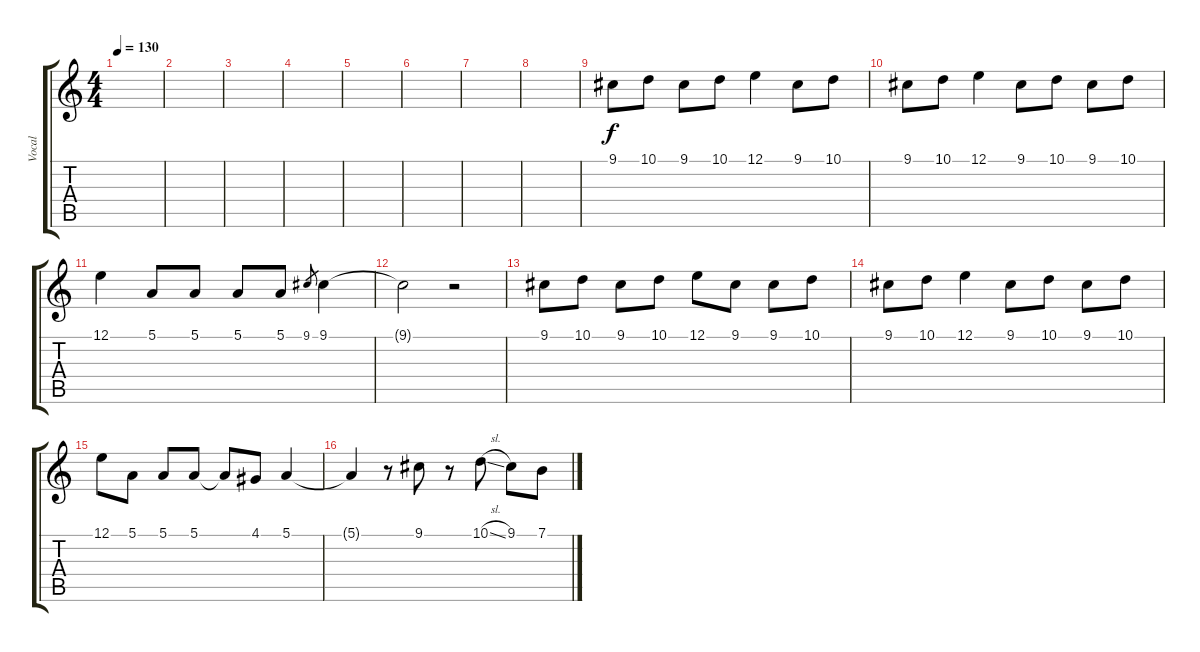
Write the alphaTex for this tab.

\track ("Vocal" "Vocal") {instrument bassoon}
\staff {score tabs}
\tuning (E4 B3 G3 D3 A2 E2) {hide}
\ts (4 4)
\tempo 130
\clef g2
\ks c
|
|
|
|
|
|
|
|
9.1.8 10.1.8 9.1.8 10.1.8 12.1.4 9.1.8 10.1.8 |
9.1.8 10.1.8 12.1.4 9.1.8 10.1.8 9.1.8 10.1.8 |
12.1.4 5.1.8 5.1.8 5.1.8 5.1.8 9.1.8{gr} 9.1.4 |
9.1{t}.2 r.2 |
9.1.8 10.1.8 9.1.8 10.1.8 12.1.8 9.1.8 9.1.8 10.1.8 |
9.1.8 10.1.8 12.1.4 9.1.8 10.1.8 9.1.8 10.1.8 |
12.1.8 5.1.8 5.1.8 5.1.8 5.1{t}.8 4.1.8 5.1.4 |
5.1{t}.4 r.8 9.1.8 r.8 10.1{sl}.8 9.1.8 7.1.8
